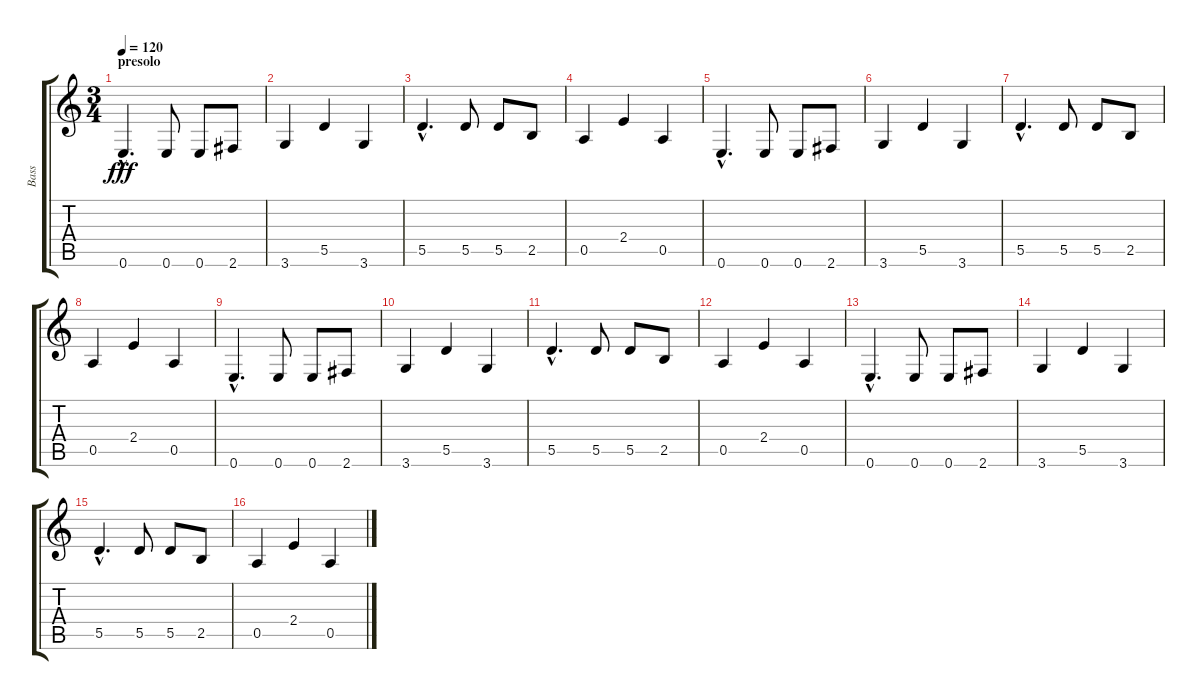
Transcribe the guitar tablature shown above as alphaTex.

\track ("Bass" "Bass") {instrument electricbassfinger}
\staff {score tabs}
\tuning (E4 B3 G3 D3 A2 E2) {hide}
\ts (3 4)
\section ("" "presolo")
\tempo 120
\clef g2
\ks c
0.6{hac}.4{d dy fff} 0.6.8 0.6.8 2.6.8 |
3.6.4 5.5.4 3.6.4 |
5.5{hac}.4{d} 5.5.8 5.5.8 2.5.8 |
0.5.4 2.4.4 0.5.4 |
0.6{hac}.4{d} 0.6.8 0.6.8 2.6.8 |
3.6.4 5.5.4 3.6.4 |
5.5{hac}.4{d} 5.5.8 5.5.8 2.5.8 |
0.5.4 2.4.4 0.5.4 |
0.6{hac}.4{d} 0.6.8 0.6.8 2.6.8 |
3.6.4 5.5.4 3.6.4 |
5.5{hac}.4{d} 5.5.8 5.5.8 2.5.8 |
0.5.4 2.4.4 0.5.4 |
0.6{hac}.4{d} 0.6.8 0.6.8 2.6.8 |
3.6.4 5.5.4 3.6.4 |
5.5{hac}.4{d} 5.5.8 5.5.8 2.5.8 |
0.5.4 2.4.4 0.5.4
